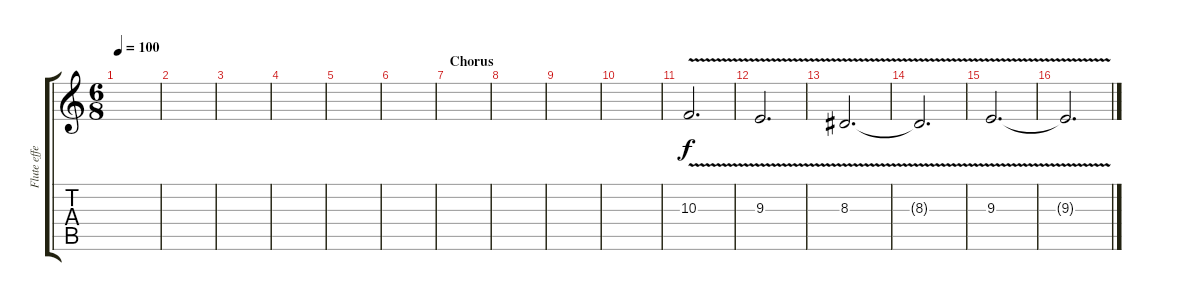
\track ("Flute effect" "Flute effe") {instrument flute}
\staff {score tabs}
\tuning (E4 B3 G3 D3 A2 D2) {hide}
\ts (6 8)
\tempo 100
\clef g2
\ks c
|
|
|
|
|
|
\section ("" "Chorus")
|
|
|
|
10.3{v}.2{d} |
9.3{v}.2{d} |
8.3{v}.2{d} |
8.3{t}.2{d} |
9.3{v}.2{d} |
9.3{t}.2{d}
